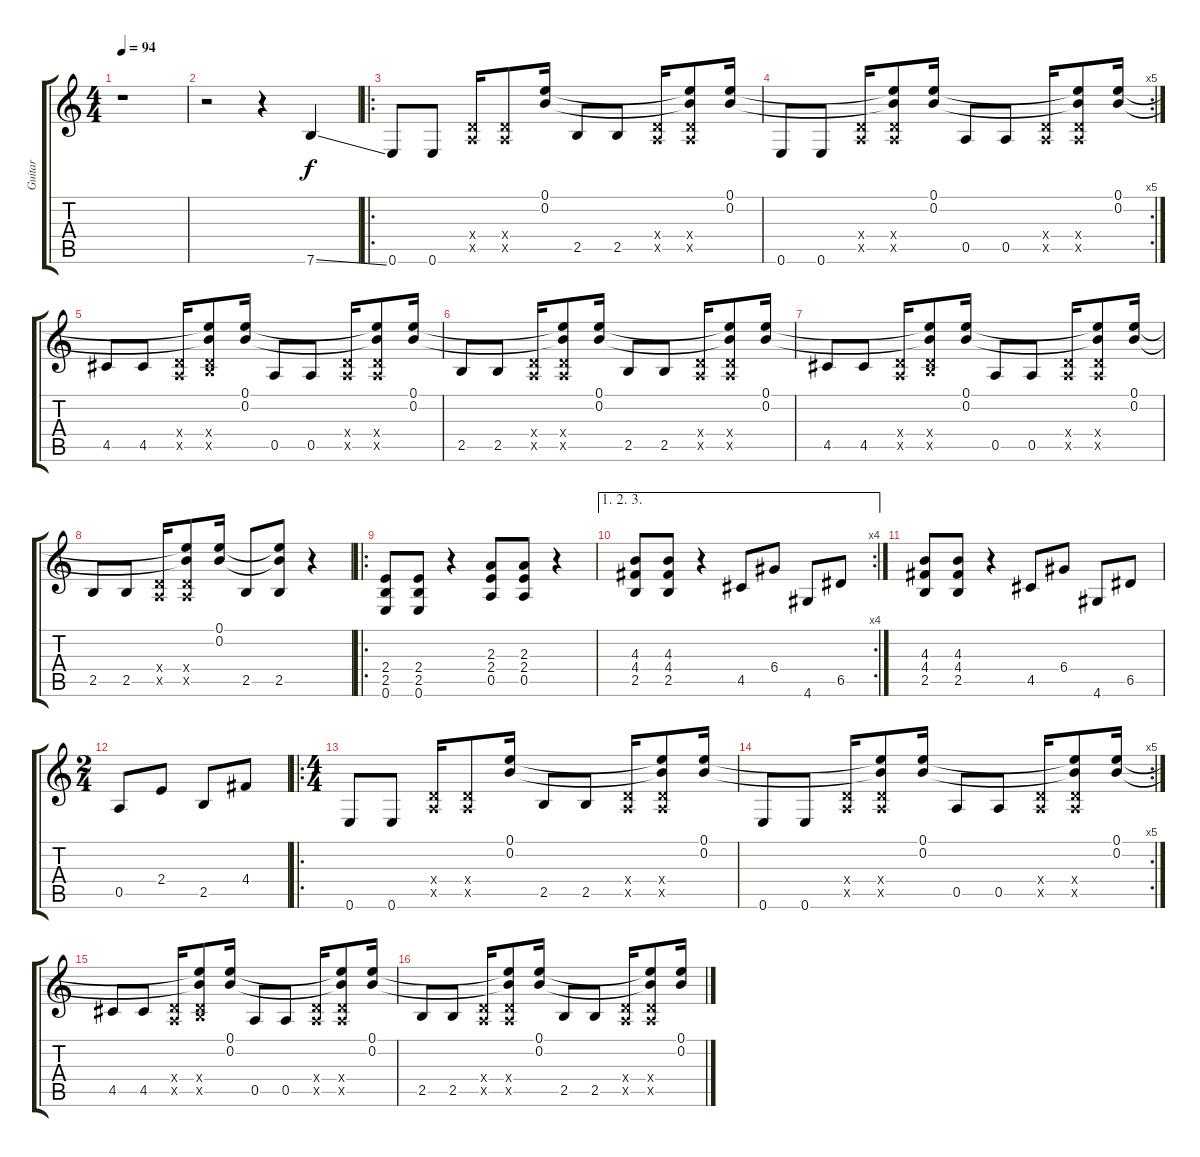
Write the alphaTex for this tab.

\track ("Guitar" "Guitar") {instrument acousticguitarsteel}
\staff {score tabs}
\tuning (E4 B3 G3 D3 A2 E2) {hide}
\ts (4 4)
\tempo 94
\clef g2
\ks c
r.1{dy f instrument acousticguitarsteel} |
r.2 r.4 7.6{ss}.4 |
\ro
0.6.8 0.6.8 (0.4{x} 0.5{x}).16 (0.4{x} 0.5{x}).8 (0.1 0.2).16 2.5.8 2.5.8 (0.4{x} 0.5{x}).16 (0.1{t} 0.2{t} 0.4{x} 0.5{x}).8 (0.1 0.2).16 |
\rc 5
0.6.8 0.6.8 (0.4{x} 0.5{x}).16 (0.1{t} 0.2{t} 0.4{x} 0.5{x}).8 (0.1 0.2).16 0.5.8 0.5.8 (0.4{x} 0.5{x}).16 (0.1{t} 0.2{t} 0.4{x} 0.5{x}).8 (0.1 0.2).16 |
4.5.8 4.5.8 (0.4{x} 0.5{x}).16 (0.1{t} 0.2{t} 0.4{x} 2.5{x}).8 (0.1 0.2).16 0.5.8 0.5.8 (0.4{x} 0.5{x}).16 (0.1{t} 0.2{t} 0.4{x} 0.5{x}).8 (0.1 0.2).16 |
2.5.8 2.5.8 (0.4{x} 0.5{x}).16 (0.1{t} 0.2{t} 0.4{x} 0.5{x}).8 (0.1 0.2).16 2.5.8 2.5.8 (0.4{x} 0.5{x}).16 (0.1{t} 0.2{t} 0.4{x} 0.5{x}).8 (0.1 0.2).16 |
4.5.8 4.5.8 (0.4{x} 0.5{x}).16 (0.1{t} 0.2{t} 0.4{x} 2.5{x}).8 (0.1 0.2).16 0.5.8 0.5.8 (0.4{x} 0.5{x}).16 (0.1{t} 0.2{t} 0.4{x} 0.5{x}).8 (0.1 0.2).16 |
2.5.8 2.5.8 (0.4{x} 0.5{x}).16 (0.1{t} 0.2{t} 0.4{x} 0.5{x}).8 (0.1 0.2).16 2.5.8 (0.1{t} 0.2{t} 2.5).8 r.4 |
\ro
(2.4 2.5 0.6).8{instrument distortionguitar} (2.4 2.5 0.6).8 r.4 (2.3 2.4 0.5).8 (2.3 2.4 0.5).8 r.4 |
\ae (1 2 3)
\rc 4
(4.3 4.4 2.5).8 (4.3 4.4 2.5).8 r.4 4.5.8 6.4.8 4.6.8 6.5.8 |
(4.3 4.4 2.5).8 (4.3 4.4 2.5).8 r.4 4.5.8 6.4.8 4.6.8 6.5.8 |
\ts (2 4)
0.5.8 2.4.8 2.5.8 4.4.8{volume 16 instrument acousticguitarsteel} |
\ro
\ts (4 4)
0.6.8 0.6.8 (0.4{x} 0.5{x}).16 (0.4{x} 0.5{x}).8 (0.1 0.2).16 2.5.8 2.5.8 (0.4{x} 0.5{x}).16 (0.1{t} 0.2{t} 0.4{x} 0.5{x}).8 (0.1 0.2).16 |
\rc 5
0.6.8 0.6.8 (0.4{x} 0.5{x}).16 (0.1{t} 0.2{t} 0.4{x} 0.5{x}).8 (0.1 0.2).16 0.5.8 0.5.8 (0.4{x} 0.5{x}).16 (0.1{t} 0.2{t} 0.4{x} 0.5{x}).8 (0.1 0.2).16 |
4.5.8 4.5.8 (0.4{x} 0.5{x}).16 (0.1{t} 0.2{t} 0.4{x} 2.5{x}).8 (0.1 0.2).16 0.5.8 0.5.8 (0.4{x} 0.5{x}).16 (0.1{t} 0.2{t} 0.4{x} 0.5{x}).8 (0.1 0.2).16 |
2.5.8 2.5.8 (0.4{x} 0.5{x}).16 (0.1{t} 0.2{t} 0.4{x} 0.5{x}).8 (0.1 0.2).16 2.5.8 2.5.8 (0.4{x} 0.5{x}).16 (0.1{t} 0.2{t} 0.4{x} 0.5{x}).8 (0.1 0.2).16
